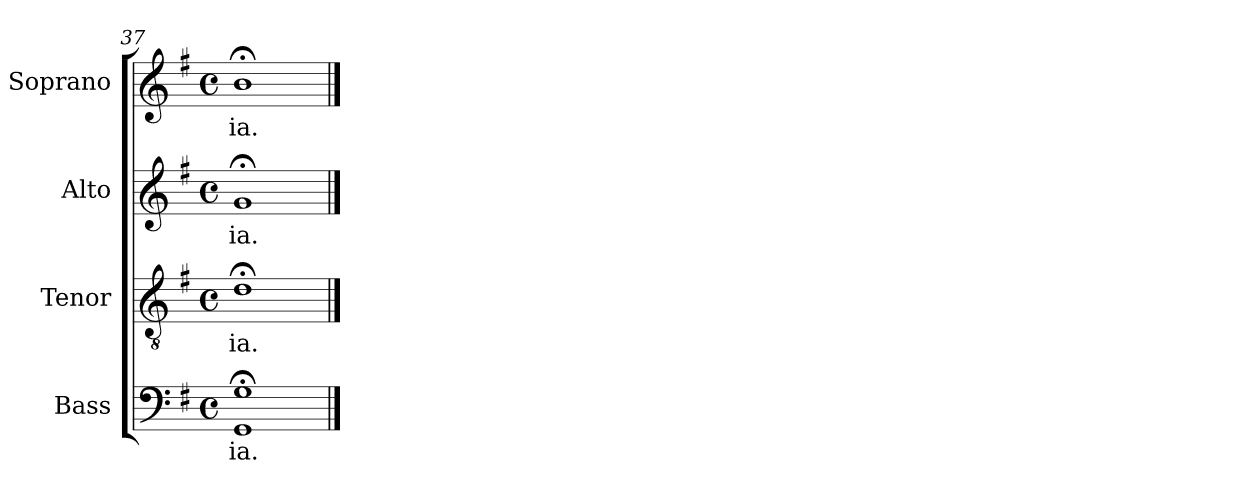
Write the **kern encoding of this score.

**kern	**text	**kern	**text	**kern	**text	**kern	**text
*part4	*part4	*part3	*part3	*part2	*part2	*part1	*part1
*staff4	*staff4	*staff3	*staff3	*staff2	*staff2	*staff1	*staff1
*I"Bass	*	*I"Tenor	*	*I"Alto	*	*I"Soprano	*
*I'B.	*	*I'T.	*	*I'A.	*	*I'S.	*
*clefF4	*	*clefGv2	*	*clefG2	*	*clefG2	*
*	*	*ITrd7c12	*	*	*	*	*
*k[f#]	*	*k[f#]	*	*k[f#]	*	*k[f#]	*
*G:	*	*G:	*	*G:	*	*G:	*
*M4/4	*	*M4/4	*	*M4/4	*	*M4/4	*
*met(c)	*	*met(c)	*	*met(c)	*	*met(c)	*
=37	=37	=37	=37	=37	=37	=37	=37
!	!LO:LY:b:color=#000000	!	!	!	!	!	!
!	!	!	!LO:LY:b:color=#000000	!	!	!	!
!	!	!	!	!	!LO:LY:b:color=#000000	!	!
!	!	!	!	!	!	!	!LO:LY:b:color=#000000
1GGi; 1Gi;	-ia.	1D;i	-ia.	1g;i	-ia.	1b;i	-ia.
==	==	==	==	==	==	==	==
*-	*-	*-	*-	*-	*-	*-	*-
